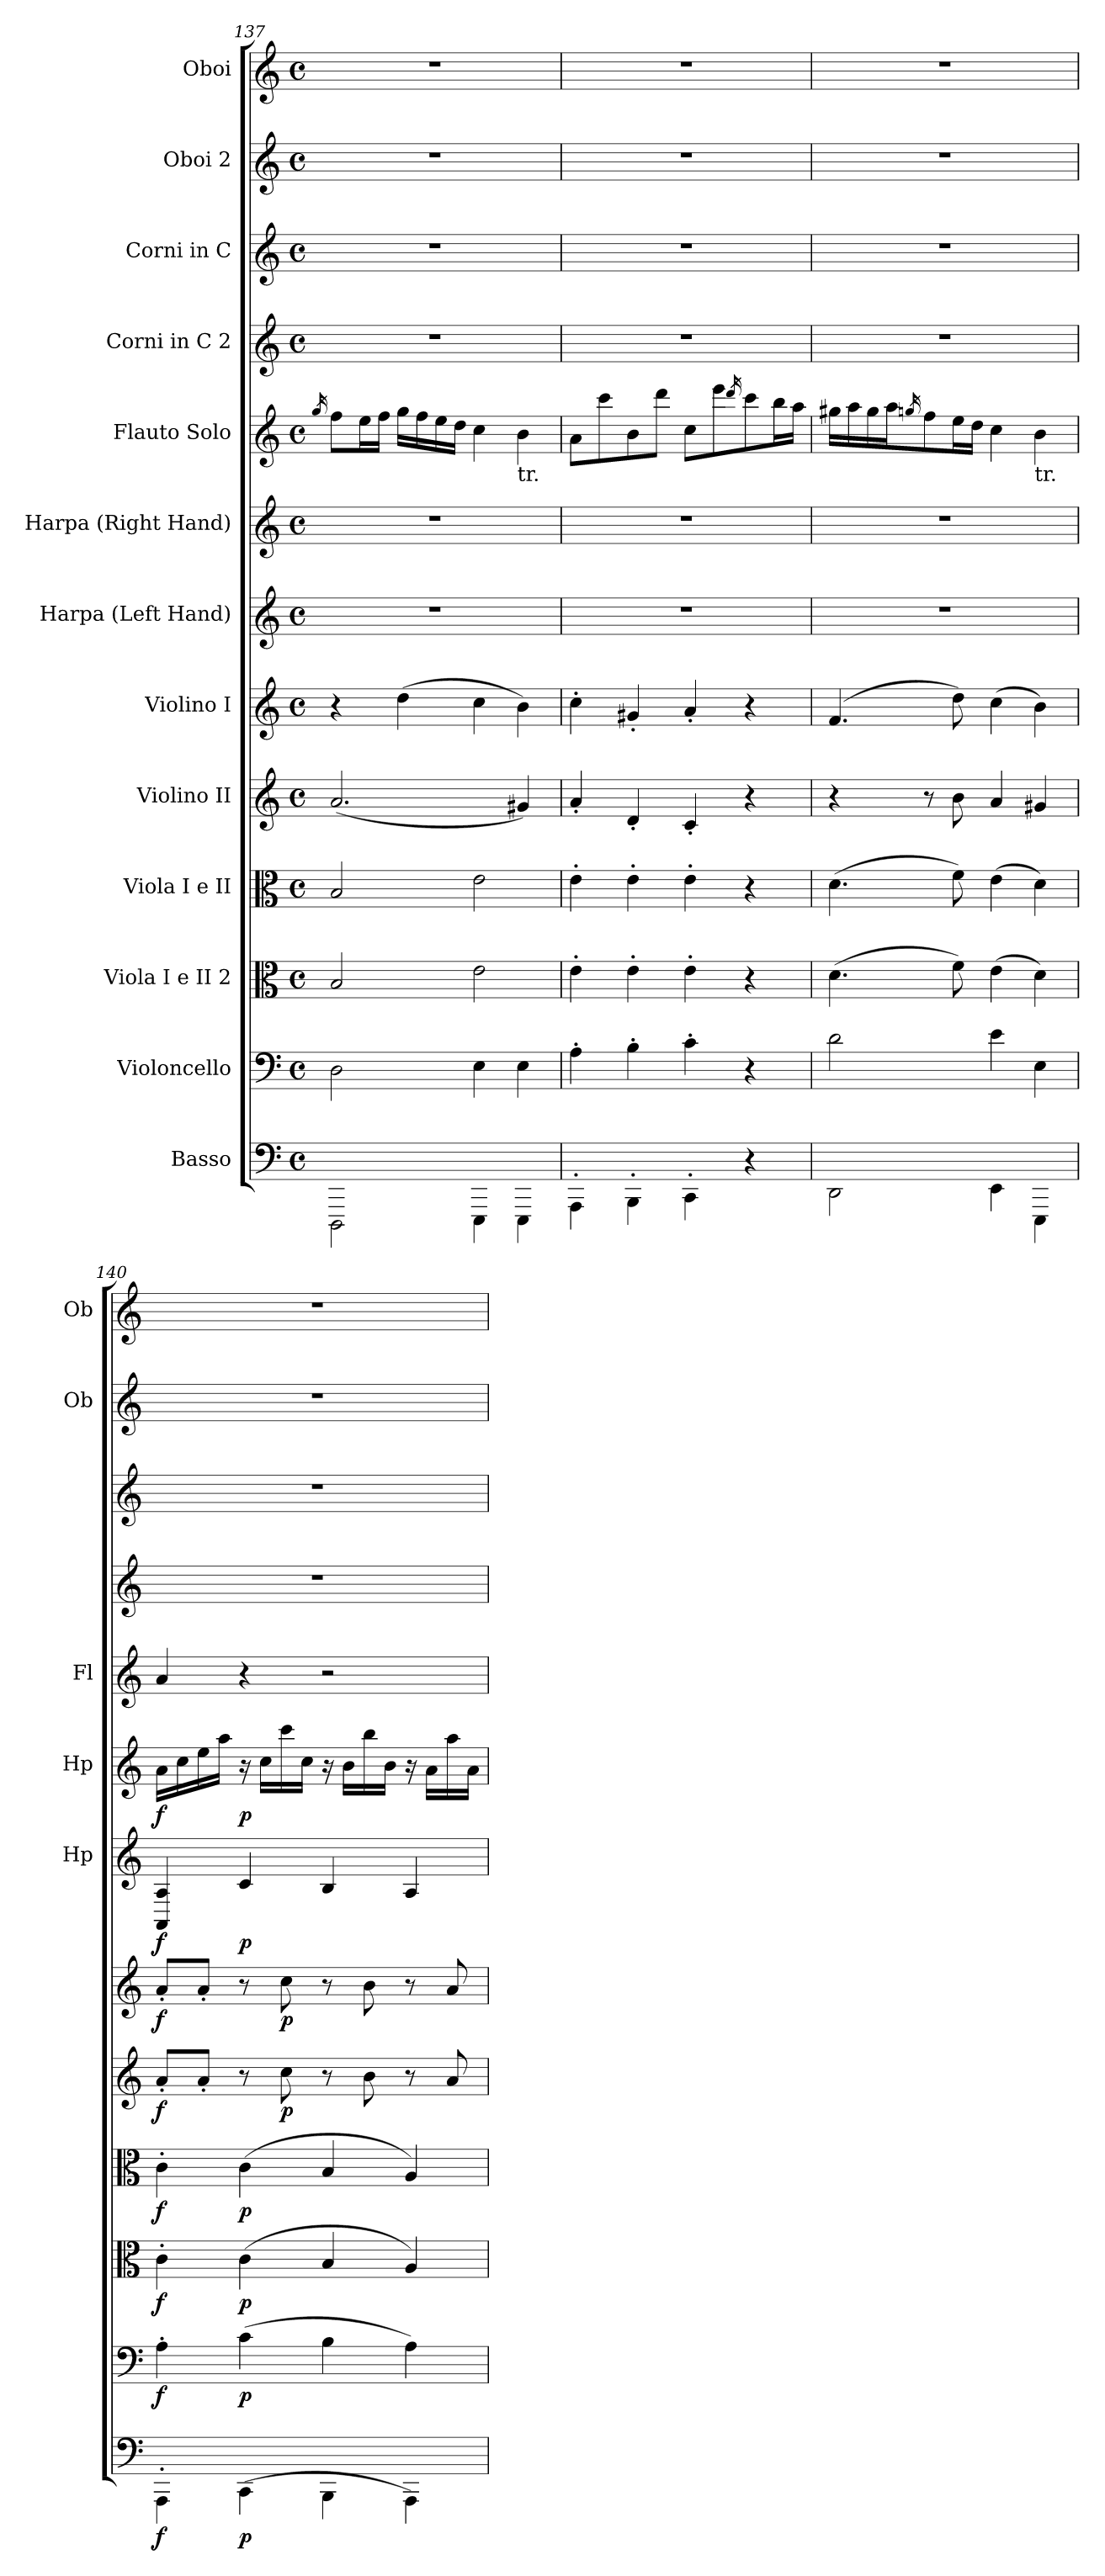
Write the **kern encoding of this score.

**kern	**dynam	**kern	**dynam	**kern	**dynam	**kern	**dynam	**kern	**dynam	**kern	**dynam	**kern	**dynam	**kern	**dynam	**kern	**kern	**kern	**kern	**kern
*part13	*part13	*part12	*part12	*part11	*part11	*part10	*part10	*part9	*part9	*part8	*part8	*part7	*part7	*part6	*part6	*part5	*part4	*part3	*part2	*part1
*staff13	*staff13	*staff12	*staff12	*staff11	*staff11	*staff10	*staff10	*staff9	*staff9	*staff8	*staff8	*staff7	*staff7	*staff6	*staff6	*staff5	*staff4	*staff3	*staff2	*staff1
*I"Basso	*	*I"Violoncello	*	*I"Viola I e II 2	*	*I"Viola I e II	*	*I"Violino II	*	*I"Violino I	*	*I"Harpa (Left Hand)	*	*I"Harpa (Right Hand)	*	*I"Flauto Solo	*I"Corni in C 2	*I"Corni in C	*I"Oboi 2	*I"Oboi
*	*	*	*	*	*	*	*	*	*	*	*	*I'Hp	*	*I'Hp	*	*I'Fl	*	*	*I'Ob	*I'Ob
*clefF4	*	*clefF4	*	*clefC3	*	*clefC3	*	*clefG2	*	*clefG2	*	*clefG2	*	*clefG2	*	*clefG2	*clefG2	*clefG2	*clefG2	*clefG2
*ITrd0c12	*	*	*	*	*	*	*	*	*	*	*	*	*	*	*	*	*ITrd0c12	*ITrd0c12	*	*
*k[]	*	*k[]	*	*k[]	*	*k[]	*	*k[]	*	*k[]	*	*k[]	*	*k[]	*	*k[]	*k[]	*k[]	*k[]	*k[]
*C:	*	*C:	*	*C:	*	*C:	*	*C:	*	*C:	*	*C:	*	*C:	*	*C:	*C:	*C:	*C:	*C:
*M4/4	*	*M4/4	*	*M4/4	*	*M4/4	*	*M4/4	*	*M4/4	*	*M4/4	*	*M4/4	*	*M4/4	*M4/4	*M4/4	*M4/4	*M4/4
*met(c)	*	*met(c)	*	*met(c)	*	*met(c)	*	*met(c)	*	*met(c)	*	*met(c)	*	*met(c)	*	*met(c)	*met(c)	*met(c)	*met(c)	*met(c)
=137	=137	=137	=137	=137	=137	=137	=137	=137	=137	=137	=137	=137	=137	=137	=137	=137	=137	=137	=137	=137
.	.	.	.	.	.	.	.	.	.	.	.	.	.	.	.	16qgg/	.	.	.	.
2DDD\	.	2D\	.	2B/	.	2B/	.	(2.a/	.	4r	.	1r	.	1r	.	8ff\L	1r	1r	1r	1r
.	.	.	.	.	.	.	.	.	.	.	.	.	.	.	.	16ee\L	.	.	.	.
.	.	.	.	.	.	.	.	.	.	.	.	.	.	.	.	16ff\JJ	.	.	.	.
.	.	.	.	.	.	.	.	.	.	(4dd\	.	.	.	.	.	16gg\LL	.	.	.	.
.	.	.	.	.	.	.	.	.	.	.	.	.	.	.	.	16ff\	.	.	.	.
.	.	.	.	.	.	.	.	.	.	.	.	.	.	.	.	16ee\	.	.	.	.
.	.	.	.	.	.	.	.	.	.	.	.	.	.	.	.	16dd\JJ	.	.	.	.
4EEE\	.	4E\	.	2e\	.	2e\	.	.	.	4cc\	.	.	.	.	.	4cc\	.	.	.	.
!	!	!	!	!	!	!	!	!	!	!	!	!	!	!	!	!LO:TX:b:t=tr.	!	!	!	!
4EEE\	.	4E\	.	.	.	.	.	4g#X/)	.	4b\)	.	.	.	.	.	4b\	.	.	.	.
=138	=138	=138	=138	=138	=138	=138	=138	=138	=138	=138	=138	=138	=138	=138	=138	=138	=138	=138	=138	=138
4AAA'\	.	4A'\	.	4e'\	.	4e'\	.	4a'/	.	4cc'\	.	1r	.	1r	.	8a\L	1r	1r	1r	1r
.	.	.	.	.	.	.	.	.	.	.	.	.	.	.	.	8ccc\	.	.	.	.
4BBB'\	.	4B'\	.	4e'\	.	4e'\	.	4d'/	.	4g#X'/	.	.	.	.	.	8b\	.	.	.	.
.	.	.	.	.	.	.	.	.	.	.	.	.	.	.	.	8ddd\J	.	.	.	.
4CC'\	.	4c'\	.	4e'\	.	4e'\	.	4c'/	.	4a'/	.	.	.	.	.	8cc\L	.	.	.	.
.	.	.	.	.	.	.	.	.	.	.	.	.	.	.	.	8eee\	.	.	.	.
.	.	.	.	.	.	.	.	.	.	.	.	.	.	.	.	16qddd/	.	.	.	.
4r	.	4r	.	4r	.	4r	.	4r	.	4r	.	.	.	.	.	8ccc\	.	.	.	.
.	.	.	.	.	.	.	.	.	.	.	.	.	.	.	.	16bb\L	.	.	.	.
.	.	.	.	.	.	.	.	.	.	.	.	.	.	.	.	16aa\JJ	.	.	.	.
!!LO:PB:g=z
=139	=139	=139	=139	=139	=139	=139	=139	=139	=139	=139	=139	=139	=139	=139	=139	=139	=139	=139	=139	=139
2DD\	.	2d\	.	(4.d\	.	(4.d\	.	4r	.	(4.f/	.	1r	.	1r	.	16gg#X\LL	1r	1r	1r	1r
.	.	.	.	.	.	.	.	.	.	.	.	.	.	.	.	16aa\	.	.	.	.
.	.	.	.	.	.	.	.	.	.	.	.	.	.	.	.	16gg#\	.	.	.	.
.	.	.	.	.	.	.	.	.	.	.	.	.	.	.	.	16aa\J	.	.	.	.
.	.	.	.	.	.	.	.	.	.	.	.	.	.	.	.	16qggn/	.	.	.	.
.	.	.	.	.	.	.	.	8r	.	.	.	.	.	.	.	8ff\	.	.	.	.
.	.	.	.	8f\)	.	8f\)	.	8b\	.	8dd\)	.	.	.	.	.	16ee\L	.	.	.	.
.	.	.	.	.	.	.	.	.	.	.	.	.	.	.	.	16dd\JJ	.	.	.	.
4EE\	.	4e\	.	(4e\	.	(4e\	.	4a/	.	(4cc\	.	.	.	.	.	4cc\	.	.	.	.
!	!	!	!	!	!	!	!	!	!	!	!	!	!	!	!	!LO:TX:b:t=tr.	!	!	!	!
4EEE\	.	4E\	.	4d\)	.	4d\)	.	4g#X/	.	4b\)	.	.	.	.	.	4b\	.	.	.	.
=140	=140	=140	=140	=140	=140	=140	=140	=140	=140	=140	=140	=140	=140	=140	=140	=140	=140	=140	=140	=140
!	!LO:DY:b	!	!LO:DY:b	!	!LO:DY:b	!	!LO:DY:b	!	!LO:DY:b	!	!LO:DY:b	!	!LO:DY:b	!	!LO:DY:b	!	!	!	!	!
4AAA'\	f	4A'\	f	4c'\	f	4c'\	f	8a'/L	f	8a'/L	f	4AA/ 4A/	f	16a\LL	f	4a/	1r	1r	1r	1r
.	.	.	.	.	.	.	.	.	.	.	.	.	.	16cc\	.	.	.	.	.	.
.	.	.	.	.	.	.	.	8a'/J	.	8a'/J	.	.	.	16ee\	.	.	.	.	.	.
.	.	.	.	.	.	.	.	.	.	.	.	.	.	16aa\JJ	.	.	.	.	.	.
!	!LO:DY:b	!	!LO:DY:b	!	!LO:DY:b	!	!LO:DY:b	!	!	!	!	!	!LO:DY:b	!	!LO:DY:b	!	!	!	!	!
(4CC\	p	(4c\	p	(4c\	p	(4c\	p	8r	.	8r	.	4c/	p	16r	p	4r	.	.	.	.
.	.	.	.	.	.	.	.	.	.	.	.	.	.	16cc\LL	.	.	.	.	.	.
!	!	!	!	!	!	!	!	!	!LO:DY:b	!	!LO:DY:b	!	!	!	!	!	!	!	!	!
.	.	.	.	.	.	.	.	8cc\	p	8cc\	p	.	.	16ccc\	.	.	.	.	.	.
.	.	.	.	.	.	.	.	.	.	.	.	.	.	16cc\JJ	.	.	.	.	.	.
4BBB\	.	4B\	.	4B/	.	4B/	.	8r	.	8r	.	4B/	.	16r	.	2r	.	.	.	.
.	.	.	.	.	.	.	.	.	.	.	.	.	.	16b\LL	.	.	.	.	.	.
.	.	.	.	.	.	.	.	8b\	.	8b\	.	.	.	16bb\	.	.	.	.	.	.
.	.	.	.	.	.	.	.	.	.	.	.	.	.	16b\JJ	.	.	.	.	.	.
4AAA\)	.	4A\)	.	4A/)	.	4A/)	.	8r	.	8r	.	4A/	.	16r	.	.	.	.	.	.
.	.	.	.	.	.	.	.	.	.	.	.	.	.	16a\LL	.	.	.	.	.	.
.	.	.	.	.	.	.	.	8a/	.	8a/	.	.	.	16aa\	.	.	.	.	.	.
.	.	.	.	.	.	.	.	.	.	.	.	.	.	16a\JJ	.	.	.	.	.	.
=	=	=	=	=	=	=	=	=	=	=	=	=	=	=	=	=	=	=	=	=
*-	*-	*-	*-	*-	*-	*-	*-	*-	*-	*-	*-	*-	*-	*-	*-	*-	*-	*-	*-	*-
